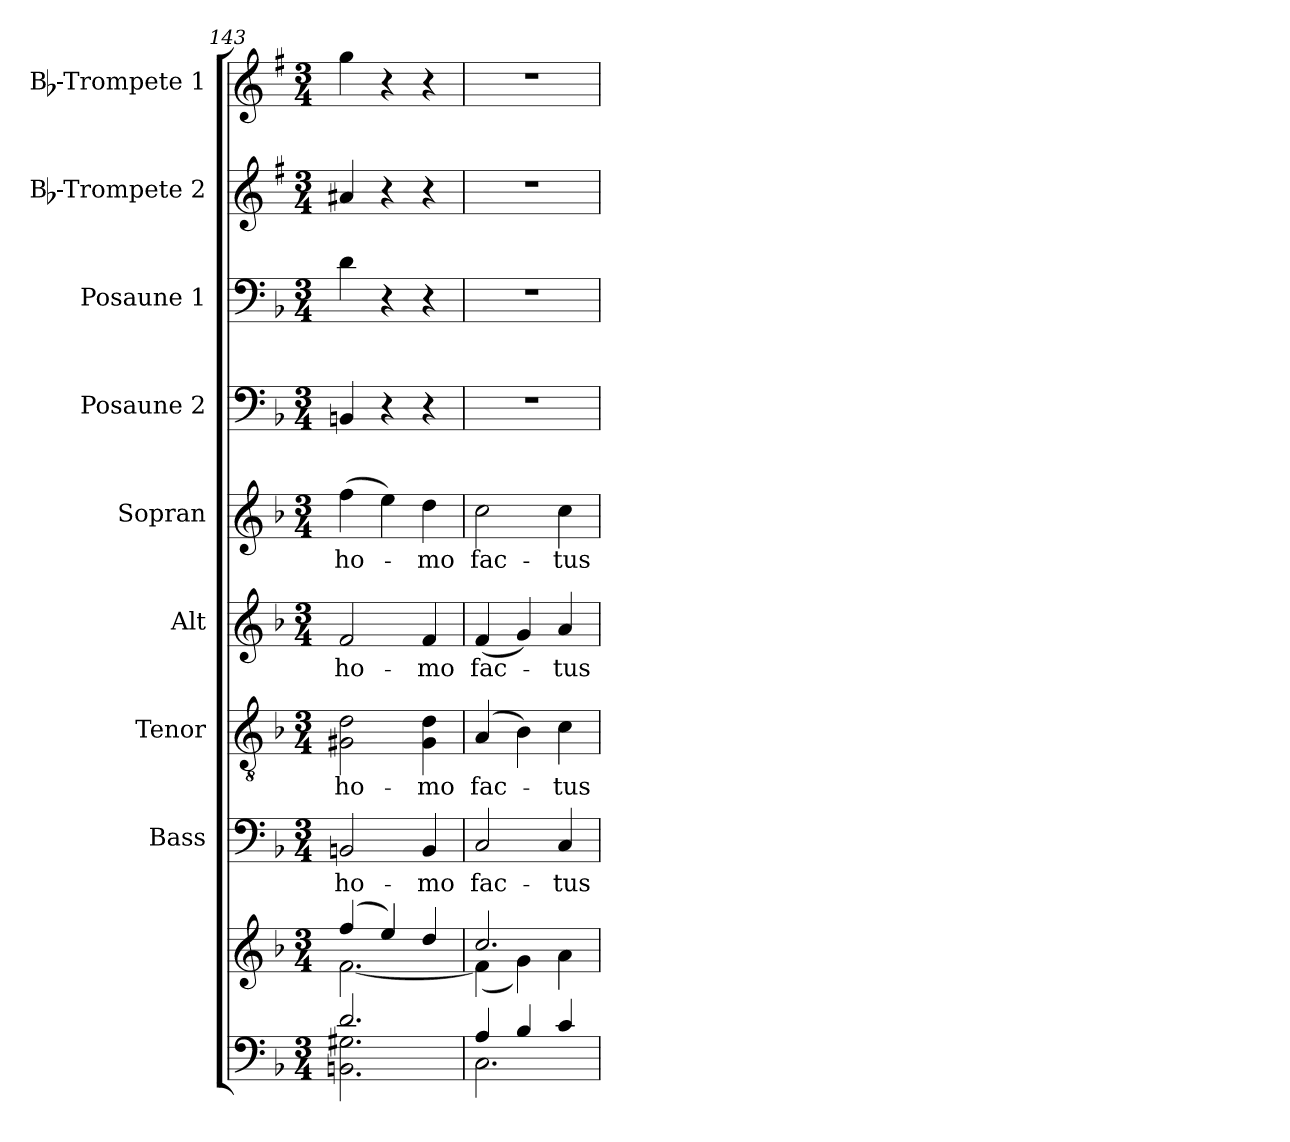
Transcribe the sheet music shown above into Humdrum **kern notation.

**kern	**kern	**kern	**text	**kern	**text	**kern	**text	**kern	**text	**kern	**kern	**kern	**kern
*part9	*part9	*part8	*part8	*part7	*part7	*part6	*part6	*part5	*part5	*part4	*part3	*part2	*part1
*staff10	*staff9	*staff8	*staff8	*staff7	*staff7	*staff6	*staff6	*staff5	*staff5	*staff4	*staff3	*staff2	*staff1
*	*	*I"Bass	*	*I"Tenor	*	*I"Alt	*	*I"Sopran	*	*I"Posaune 2	*I"Posaune 1	*I"Bb-Trompete 2	*I"Bb-Trompete 1
*	*	*I'B.	*	*I'T.	*	*I'A.	*	*I'S.	*	*I'Pos. 2	*I'Pos. 1	*I'Bb Trp. 2	*I'Bb Trp. 1
*clefF4	*clefG2	*clefF4	*	*clefGv2	*	*clefG2	*	*clefG2	*	*clefF4	*clefF4	*clefG2	*clefG2
*	*	*	*	*	*	*	*	*	*	*	*	*ITrd1c2	*ITrd1c2
*k[b-]	*k[b-]	*k[b-]	*	*k[b-]	*	*k[b-]	*	*k[b-]	*	*k[b-]	*k[b-]	*k[b-]	*k[b-]
*F:	*F:	*F:	*	*F:	*	*F:	*	*F:	*	*F:	*F:	*F:	*F:
*M3/4	*M3/4	*M3/4	*	*M3/4	*	*M3/4	*	*M3/4	*	*M3/4	*M3/4	*M3/4	*M3/4
=143	=143	=143	=143	=143	=143	=143	=143	=143	=143	=143	=143	=143	=143
*^	*^	*	*	*	*	*	*	*	*	*	*	*	*
!	!	!	!	!	!LO:LY:b	!	!LO:LY:b	!	!LO:LY:b	!	!LO:LY:b	!	!	!	!
2.d/	2.BBn\ 2.G#X\	(4ff/	[<2.f\	2BBn/	ho-	2G#X\ 2d\	ho-	2f/	ho-	(>4ff\	ho-	4BBn/	4d\	4g#X/	4ff\
.	.	4ee/)	.	.	.	.	.	.	.	4ee\)	.	4r	4r	4r	4r
!	!	!	!	!	!LO:LY:b	!	!LO:LY:b	!	!LO:LY:b	!	!LO:LY:b	!	!	!	!
.	.	4dd/	.	4BB/	-mo	4G#\ 4d\	-mo	4f/	-mo	4dd\	-mo	4r	4r	4r	4r
=144	=144	=144	=144	=144	=144	=144	=144	=144	=144	=144	=144	=144	=144	=144	=144
!	!	!	!	!	!LO:LY:b	!	!LO:LY:b	!	!LO:LY:b	!	!LO:LY:b	!	!	!	!
4A/	2.C\	2.cc/	(<4f\]	2C/	fac-	(4A/	fac-	(<4f/	fac-	2cc\	fac-	2.r	2.r	2.r	2.r
4B-/	.	.	4g\)	.	.	4B-\)	.	4g/)	.	.	.	.	.	.	.
!	!	!	!	!	!LO:LY:b	!	!LO:LY:b	!	!LO:LY:b	!	!LO:LY:b	!	!	!	!
4c/	.	.	4a\	4C/	-tus	4c\	-tus	4a/	-tus	4cc\	-tus	.	.	.	.
*v	*v	*	*	*	*	*	*	*	*	*	*	*	*	*	*
*	*v	*v	*	*	*	*	*	*	*	*	*	*	*	*
=	=	=	=	=	=	=	=	=	=	=	=	=	=
*-	*-	*-	*-	*-	*-	*-	*-	*-	*-	*-	*-	*-	*-
